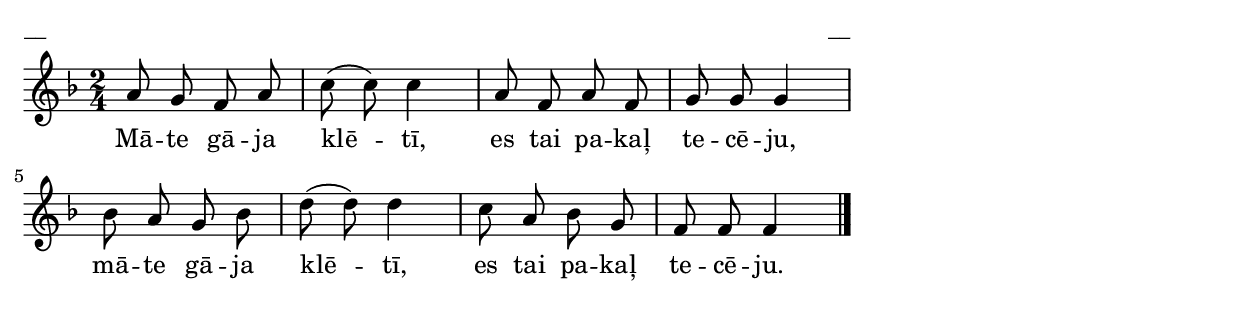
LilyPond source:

\version "2.13.16"
%\header {
%    title = "Māte gāja klētī"
%} 
\paper {
line-width = 14\cm
left-margin = 0.4\cm
between-system-padding = 0.1\cm
between-system-space = 0.1\cm
}
\layout {
indent = #0
ragged-last = ##f
}


voiceA = \relative c' {
\clef "treble"
\key f \major
\time 2/4
a'8 g f a | c( c) c4 | 
a8 f a f | g g g4
bes8 a g bes | d( d) d4 | 
c8 a bes g | f f f4
\bar "|."
} 

lyricA = \lyricmode {
Mā -- te gā -- ja klē -- tī, es tai pa -- kaļ te -- cē -- ju,
mā -- te gā -- ja klē -- tī, es tai pa -- kaļ te -- cē -- ju.
}


fullScore = <<
\new Staff {
<<
\new Voice = "voiceA" { \oneVoice \autoBeamOff \voiceA }
\lyricsto "voiceA" \new Lyrics \lyricA
>>
}
>>

\score {
\fullScore
\header { piece = "__" opus = "__" }
}
\markup { \with-color #(x11-color 'white) \sans \smaller "__" }
\score {
\unfoldRepeats
\fullScore
\midi {
\context { \Staff \remove "Staff_performer" }
\context { \Voice \consists "Staff_performer" }
}
}



